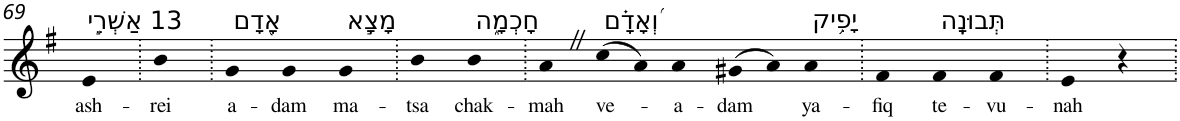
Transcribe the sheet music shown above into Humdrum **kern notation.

**kern	**text
*part1	*part1
*staff1	*staff1
*I"Piano	*
*I'Pno	*
!!LO:PB:g=z
*clefG2	*
*k[f#]	*
*G:	*
=69	=69
!LO:TX:a:t=13 אַשְׁרֵ֣י	!
!	!LO:LY:b
4e	ash-
=70.	=70.
!	!LO:LY:b
4b	-rei
=71.	=71.
!LO:TX:a:t=אָ֭דָם	!
!	!LO:LY:b
4g	a-
!	!LO:LY:b
4g	-dam
!LO:TX:a:t=מָצָ֣א	!
!	!LO:LY:b
4g	ma-
=72.	=72.
!	!LO:LY:b
4b	-tsa
!LO:TX:a:t=חָכְמָ֑ה	!
!	!LO:LY:b
4b	chak-
=73.	=73.
!	!LO:LY:b
4aZ	-mah
!LO:TX:a:t=וְ֝אָדָ֗ם	!
!	!LO:LY:b
(>8cc	ve-
8a)	.
!	!LO:LY:b
4a	-a-
!	!LO:LY:b
(>8g#X	-dam
8a)	.
!LO:TX:a:t=יָפִ֥יק	!
!	!LO:LY:b
4a	ya-
=74.	=74.
!	!LO:LY:b
4f#	-fiq
!LO:TX:a:t=תְּבוּנָֽה	!
!	!LO:LY:b
4f#	te-
!	!LO:LY:b
4f#	-vu-
=75.	=75.
!	!LO:LY:b
4e	-nah
4r	.
=.	=.
*-	*-
